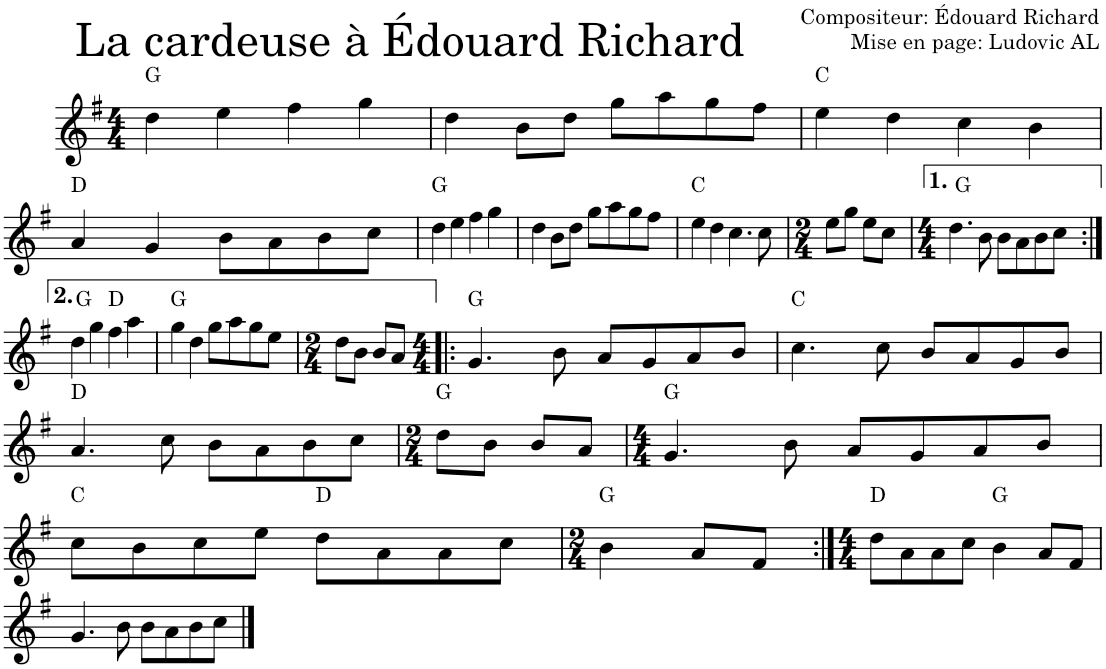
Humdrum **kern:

**kern	**harte
*part1	*part1
*staff1	*
*I"Voice	*
*I'V	*
*clefG2	*
*k[f#]	*
*M4/4	*
=1	=1
4dd\	G:maj
4ee\	.
4ff#\	.
4gg\	.
=2	=2
4dd\	.
8b\L	.
8dd\J	.
8gg\L	.
8aa\	.
8gg\	.
8ff#\J	.
=3	=3
4ee\	C:maj
4dd\	.
4cc\	.
4b\	.
!!LO:LB:g=z
=4	=4
4a/	D:maj
4g/	.
8b\L	.
8a\	.
8b\	.
8cc\J	.
=5	=5
4dd\	G:maj
4ee\	.
4ff#\	.
4gg\	.
=6	=6
4dd\	.
8b\L	.
8dd\J	.
8gg\L	.
8aa\	.
8gg\	.
8ff#\J	.
=7	=7
4ee\	C:maj
4dd\	.
4.cc\	.
8cc\	.
=8	=8
*M2/4	*
8ee\L	.
8gg\J	.
8ee\L	.
8cc\J	.
=9	=9
*M4/4	*
4.dd\	G:maj
8b\	.
8b\L	.
8a\	.
8b\	.
8cc\J	.
!!LO:LB:g=z
=10:|!	=10:|!
4dd\	G:maj
4gg\	.
4ff#\	D:maj
4aa\	.
=11	=11
4gg\	G:maj
4dd\	.
8gg\L	.
8aa\	.
8gg\	.
8ee\J	.
=12	=12
*M2/4	*
8dd\L	.
8b\J	.
8b/L	.
8a/J	.
=13!|:	=13!|:
*M4/4	*
4.g/	G:maj
8b\	.
8a/L	.
8g/	.
8a/	.
8b/J	.
=14	=14
4.cc\	C:maj
8cc\	.
8b/L	.
8a/	.
8g/	.
8b/J	.
!!LO:LB:g=z
=15	=15
4.a/	D:maj
8cc\	.
8b\L	.
8a\	.
8b\	.
8cc\J	.
=16	=16
*M2/4	*
8dd\L	G:maj
8b\J	.
8b/L	.
8a/J	.
=17	=17
*M4/4	*
4.g/	G:maj
8b\	.
8a/L	.
8g/	.
8a/	.
8b/J	.
!!LO:LB:g=z
=18	=18
8cc\L	C:maj
8b\	.
8cc\	.
8ee\J	.
8dd\L	D:maj
8a\	.
8a\	.
8cc\J	.
=19	=19
*M2/4	*
4b\	G:maj
8a/L	.
8f#/J	.
=20:|!	=20:|!
*M4/4	*
8dd\L	D:maj
8a\	.
8a\	.
8cc\J	.
4b\	G:maj
8a/L	.
8f#/J	.
!!LO:LB:g=z
=21	=21
4.g/	.
8b\	.
8b\L	.
8a\	.
8b\	.
8cc\J	.
==	==
*-	*-
